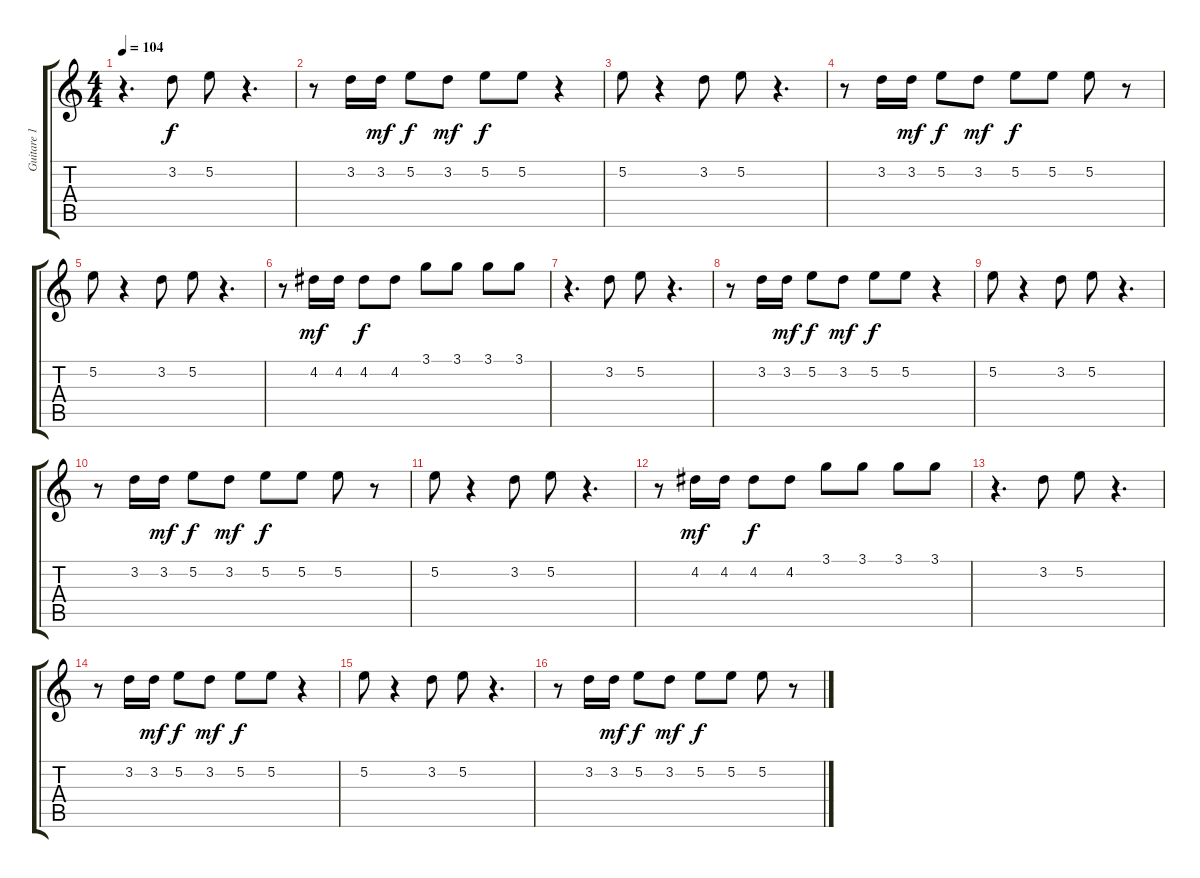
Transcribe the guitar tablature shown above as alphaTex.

\track ("Guitare 1" "Guitare 1") {instrument electricguitarclean}
\staff {score tabs}
\tuning (E4 B3 G3 D3 A2 E2) {hide}
\ts (4 4)
\tempo 104
\clef g2
\ks c
r.4{d dy f} 3.2.8 5.2.8 r.4{d} |
r.8 3.2.16 3.2.16{dy mf} 5.2.8{dy f} 3.2.8{dy mf} 5.2.8{dy f} 5.2.8 r.4 |
5.2.8 r.4 3.2.8 5.2.8 r.4{d} |
r.8 3.2.16 3.2.16{dy mf} 5.2.8{dy f} 3.2.8{dy mf} 5.2.8{dy f} 5.2.8 5.2.8 r.8 |
5.2.8 r.4 3.2.8 5.2.8 r.4{d} |
r.8 4.2.16{dy mf} 4.2.16 4.2.8{dy f} 4.2.8 3.1.8 3.1.8 3.1.8 3.1.8 |
r.4{d} 3.2.8 5.2.8 r.4{d} |
r.8 3.2.16 3.2.16{dy mf} 5.2.8{dy f} 3.2.8{dy mf} 5.2.8{dy f} 5.2.8 r.4 |
5.2.8 r.4 3.2.8 5.2.8 r.4{d} |
r.8 3.2.16 3.2.16{dy mf} 5.2.8{dy f} 3.2.8{dy mf} 5.2.8{dy f} 5.2.8 5.2.8 r.8 |
5.2.8 r.4 3.2.8 5.2.8 r.4{d} |
r.8 4.2.16{dy mf} 4.2.16 4.2.8{dy f} 4.2.8 3.1.8 3.1.8 3.1.8 3.1.8 |
r.4{d} 3.2.8 5.2.8 r.4{d} |
r.8 3.2.16 3.2.16{dy mf} 5.2.8{dy f} 3.2.8{dy mf} 5.2.8{dy f} 5.2.8 r.4 |
5.2.8 r.4 3.2.8 5.2.8 r.4{d} |
r.8 3.2.16 3.2.16{dy mf} 5.2.8{dy f} 3.2.8{dy mf} 5.2.8{dy f} 5.2.8 5.2.8 r.8
